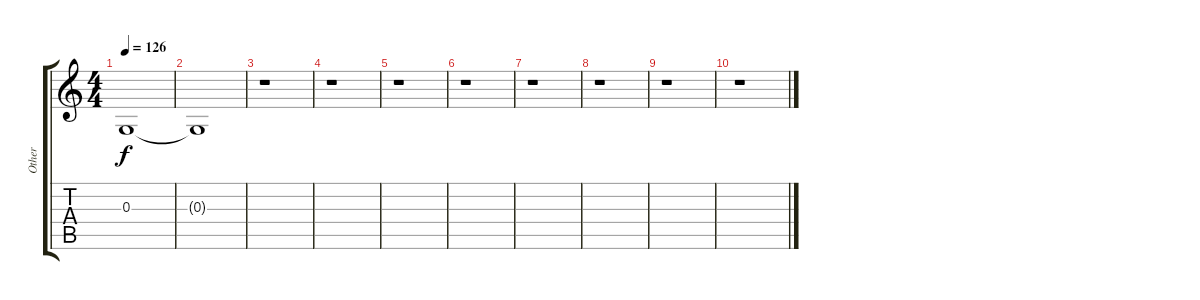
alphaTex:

\track ("Other" "Other") {instrument seashore}
\staff {score tabs}
\tuning (E4 B3 G3 D3 A2 E2) {hide}
\ts (4 4)
\tempo 126
\clef g2
\ks c
0.3{t}.1{dy f} |
0.3{t}.1 |
r.1 |
r.1 |
r.1 |
r.1 |
r.1 |
r.1 |
r.1 |
r.1
